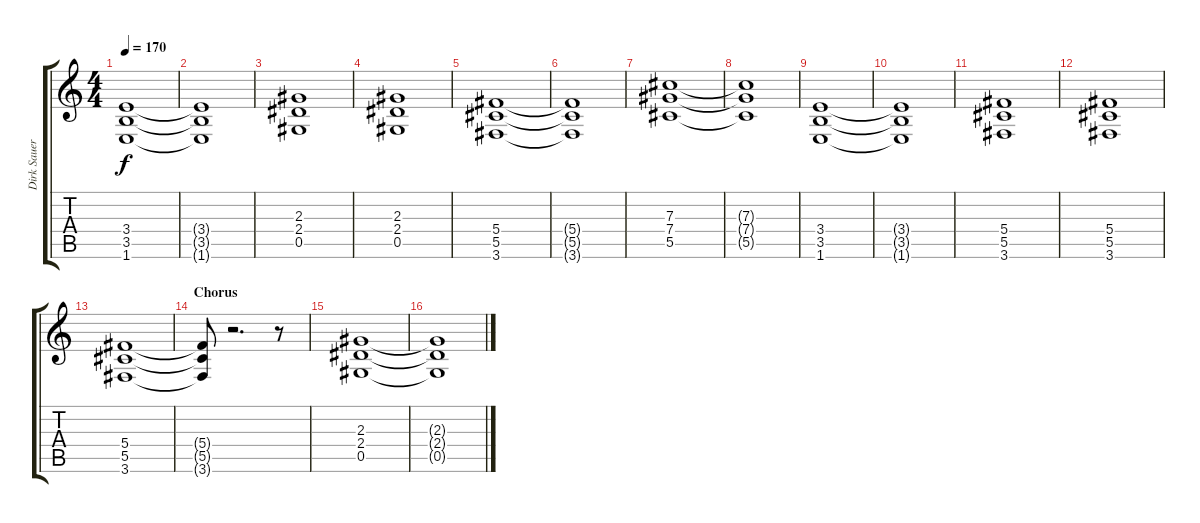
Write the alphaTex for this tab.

\track ("Dirk Sauer (?)" "Dirk Sauer") {instrument distortionguitar}
\staff {score tabs}
\tuning (Eb4 Bb3 Gb3 Db3 Ab2 Eb2) {hide}
\ts (4 4)
\tempo 170
\clef g2
\ks c
(3.4 3.5 1.6).1{dy f} |
(3.4{t} 3.5{t} 1.6{t}).1 |
(2.3 2.4 0.5).1{volume 13} |
(2.3 2.4 0.5).1 |
(5.4 5.5 3.6).1 |
(5.4{t} 5.5{t} 3.6{t}).1 |
(7.3 7.4 5.5).1 |
(7.3{t} 7.4{t} 5.5{t}).1 |
(3.4 3.5 1.6).1 |
(3.4{t} 3.5{t} 1.6{t}).1 |
(5.4 5.5 3.6).1{volume 13} |
(5.4 5.5 3.6).1 |
(5.4 5.5 3.6).1 |
\section ("" "Chorus")
(5.4{t} 5.5{t} 3.6{t}).8 r.2{d} r.8 |
(2.3 2.4 0.5).1 |
(2.3{t} 2.4{t} 0.5{t}).1
